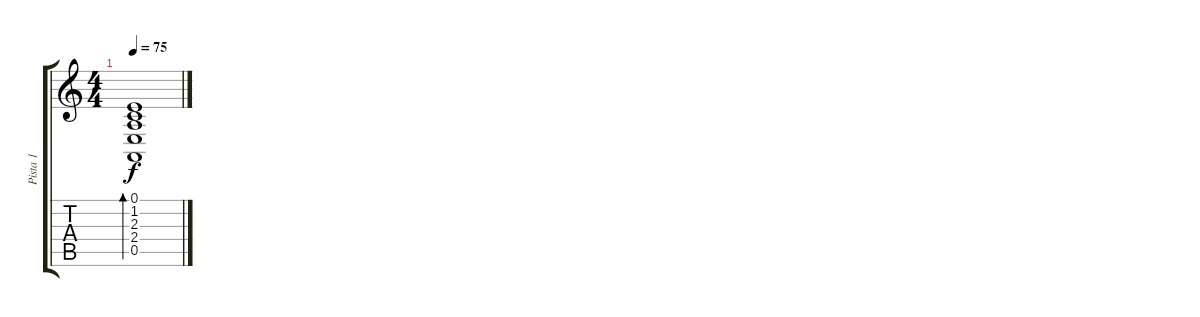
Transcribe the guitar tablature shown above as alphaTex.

\track ("Pista 1" "Pista 1") {instrument acousticgrandpiano}
\staff {score tabs}
\tuning (E4 B3 G3 D3 A2 E2) {hide}
\ts (4 4)
\tempo 75
\clef g2
\ks c
(0.1 1.2 2.3 2.4 0.5).1{bd 480 dy f}
